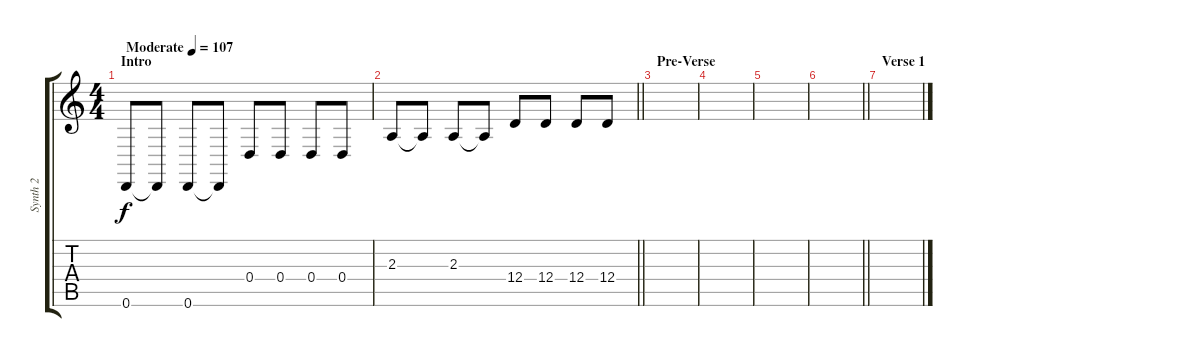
\track ("Synth 2" "Synth 2") {instrument pad3polysynth}
\staff {score tabs}
\tuning (E4 B3 G3 D3 A2 D2) {hide}
\ts (4 4)
\section ("" "Intro")
\tempo (107 "Moderate")
\clef g2
\ks c
0.6.8{dy f instrument pad3polysynth} 0.6{t}.8 0.6.8 0.6{t}.8 0.4.8 0.4.8 0.4.8 0.4.8 |
\barLineRight lightlight
2.3.8 2.3{t}.8 2.3.8 2.3{t}.8 12.4.8 12.4.8 12.4.8 12.4.8 |
\section ("" "Pre-Verse")
|
|
|
\barLineRight lightlight
|
\section ("" "Verse 1")
